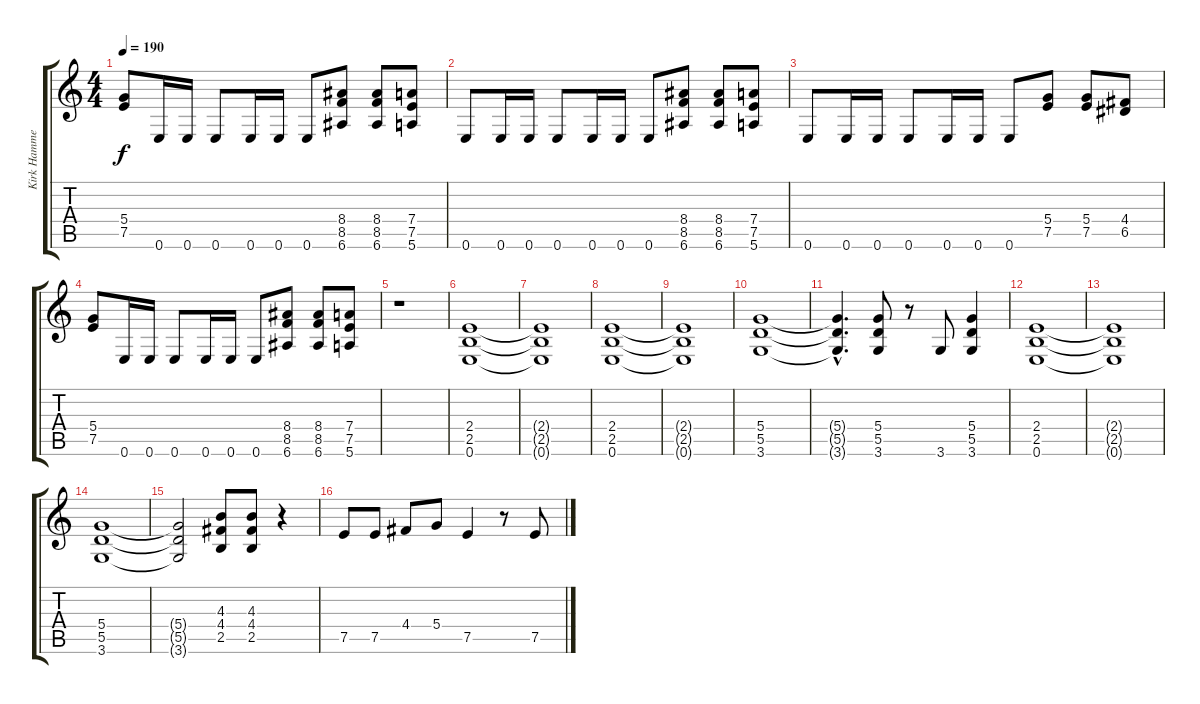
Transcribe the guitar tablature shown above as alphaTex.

\track ("Kirk Hammett" "Kirk Hamme") {instrument overdrivenguitar}
\staff {score tabs}
\tuning (E4 B3 G3 D3 A2 E2) {hide}
\ts (4 4)
\tempo 190
\clef g2
\ks c
(5.4 7.5).8{dy f} 0.6.16 0.6.16 0.6.8 0.6.16 0.6.16 0.6.8 (8.4 8.5 6.6).8 (8.4 8.5 6.6).8 (7.4 7.5 5.6).8 |
0.6.8 0.6.16 0.6.16 0.6.8 0.6.16 0.6.16 0.6.8 (8.4 8.5 6.6).8 (8.4 8.5 6.6).8 (7.4 7.5 5.6).8 |
0.6.8 0.6.16 0.6.16 0.6.8 0.6.16 0.6.16 0.6.8 (5.4 7.5).8 (5.4 7.5).8 (4.4 6.5).8 |
(5.4 7.5).8 0.6.16 0.6.16 0.6.8 0.6.16 0.6.16 0.6.8 (8.4 8.5 6.6).8 (8.4 8.5 6.6).8 (7.4 7.5 5.6).8 |
r.1 |
(2.4 2.5 0.6).1 |
(2.4{t} 2.5{t} 0.6{t}).1 |
(2.4 2.5 0.6).1 |
(2.4{t} 2.5{t} 0.6{t}).1 |
(5.4 5.5 3.6).1 |
(5.4{hac t} 5.5{hac t} 3.6{hac t}).4{d} (5.4 5.5 3.6).8 r.8 3.6.8 (5.4 5.5 3.6).4 |
(2.4 2.5 0.6).1 |
(2.4{t} 2.5{t} 0.6{t}).1 |
(5.4 5.5 3.6).1 |
(5.4{t} 5.5{t} 3.6{t}).2 (4.3 4.4 2.5).8 (4.3 4.4 2.5).8 r.4 |
7.5.8 7.5.8 4.4.8 5.4.8 7.5.4 r.8 7.5.8
